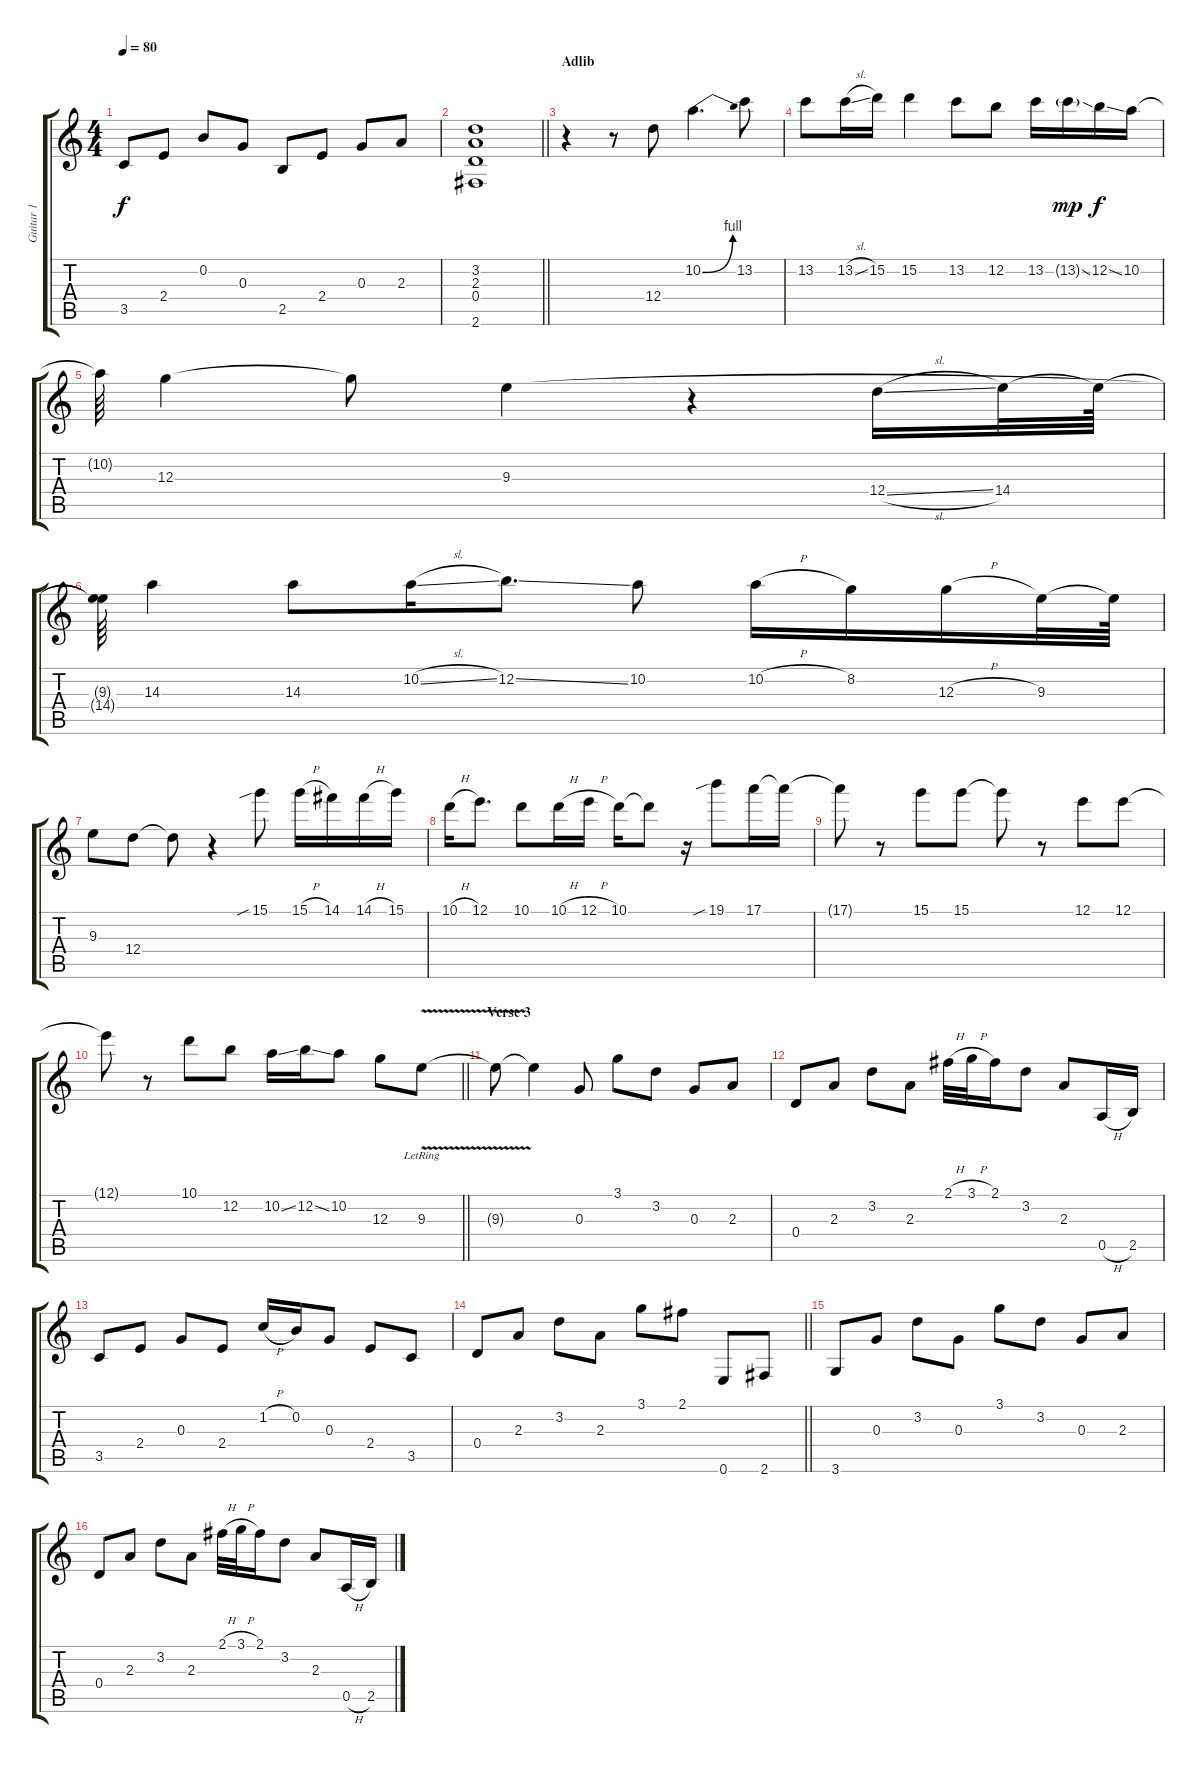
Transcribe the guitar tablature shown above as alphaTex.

\track ("Guitar 1" "Guitar 1") {instrument acousticguitarnylon}
\staff {score tabs}
\tuning (E4 B3 G3 D3 A2 E2) {hide}
\ts (4 4)
\tempo 80
\clef g2
\ks c
3.5.8{dy f} 2.4.8 0.2.8 0.3.8 2.5.8 2.4.8 0.3.8 2.3.8 |
\barLineRight lightlight
(3.2 2.3 0.4 2.6).1 |
\section ("" "Adlib")
r.4{volume 16 instrument acousticguitarnylon} r.8 12.4.8 10.2{be (bend 0 0 60 4)}.4{d} 13.2.8 |
13.2.8 13.2{sl}.16 15.2.16 15.2.4 13.2.8 12.2.8 13.2.16 13.2{ss g}.16{dy mp} 12.2{ss}.16{dy f} 10.2.16 |
10.2{t}.64 12.3.4 12.3{t}.8 9.3.4 r.4 12.4{sl}.16 14.4.32 14.4{t}.64 |
(9.3{t} 14.4{t}).64 14.3.4 14.3.8 10.2{sl}.16 12.2{ss}.8{d} 10.2.8 10.2{h}.16 8.2.16 12.3{h}.16 9.3.32 9.3{t}.64 |
9.3.8 12.4.8 12.4{t}.8 r.4 15.1{sib}.8 15.1{h}.16 14.1.16 14.1{h}.16 15.1.16 |
10.1{h}.16 12.1.8{d} 10.1.8 10.1{h}.16 12.1{h}.16 10.1.16 10.1{t}.8 r.16 19.1{sib}.8 17.1.16 17.1{t}.16 |
17.1{t}.8 r.8 15.1.8 15.1.8 15.1{t}.8 r.8 12.1.8 12.1.8 |
\barLineRight lightlight
12.1{t}.8 r.8 10.1.8 12.2.8 10.2{ss}.16 12.2{ss}.16 10.2.8 12.3.8 9.3{v lr}.8 |
\section ("" "Verse 3")
9.3{t}.8 9.3{t}.4 0.3.8{volume 15 instrument acousticguitarnylon} 3.1.8 3.2.8 0.3.8 2.3.8 |
0.4.8 2.3.8 3.2.8 2.3.8 2.1{h}.32 3.1{h}.32 2.1.16 3.2.8 2.3.8 0.5{h}.16 2.5.16 |
3.5.8 2.4.8 0.3.8 2.4.8 1.2{h}.16 0.2.16 0.3.8 2.4.8 3.5.8 |
\barLineRight lightlight
0.4.8 2.3.8 3.2.8 2.3.8 3.1.8 2.1.8 0.6.8 2.6.8 |
3.6.8 0.3.8 3.2.8 0.3.8 3.1.8 3.2.8 0.3.8 2.3.8 |
0.4.8 2.3.8 3.2.8 2.3.8 2.1{h}.32 3.1{h}.32 2.1.16 3.2.8 2.3.8 0.5{h}.16 2.5.16
